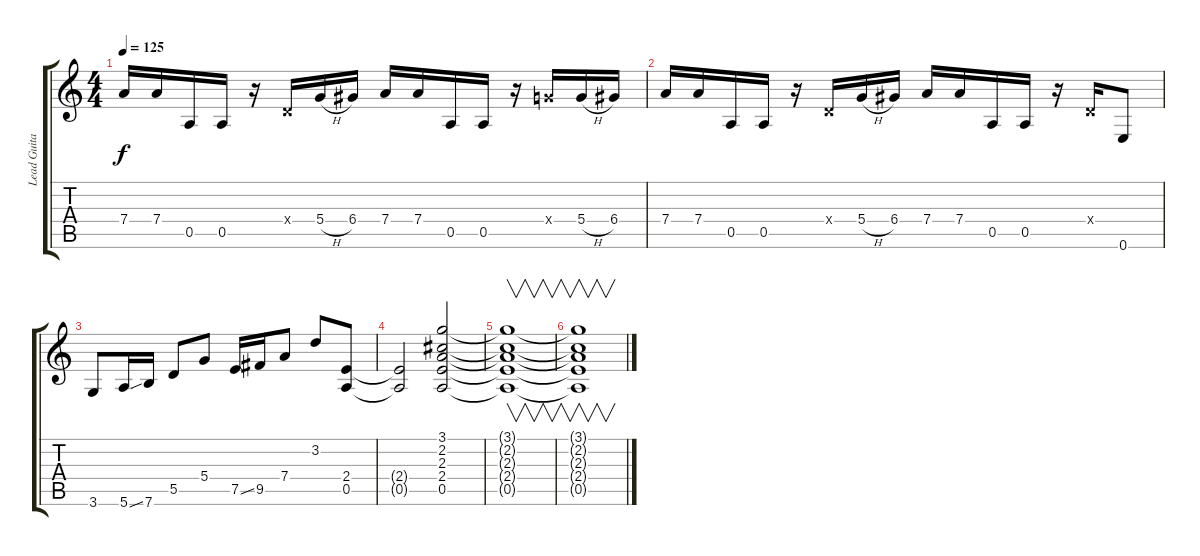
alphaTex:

\track ("Lead Guitar" "Lead Guita") {instrument overdrivenguitar}
\staff {score tabs}
\tuning (E4 B3 G3 D3 A2 E2) {hide}
\ts (4 4)
\tempo 125
\clef g2
\ks c
7.4.16{dy f} 7.4.16 0.5.16 0.5.16 r.16 0.4{x}.16 5.4{h}.16 6.4.16 7.4.16 7.4.16 0.5.16 0.5.16 r.16 5.4{x}.16 5.4{h}.16 6.4.16 |
7.4.16 7.4.16 0.5.16 0.5.16 r.16 0.4{x}.16 5.4{h}.16 6.4.16 7.4.16 7.4.16 0.5.16 0.5.16 r.16 0.4{x}.16 0.6.8 |
3.6.8 5.6{ss}.16 7.6.16 5.5.8 5.4.8 7.5{ss}.16 9.5.16 7.4.8 3.2.8 (2.4 0.5).8 |
(2.4{t} 0.5{t}).2 (3.1 2.2 2.3 2.4 0.5).2 |
(3.1{t} 2.2{t} 2.3{t} 2.4{t} 0.5{t}).1{v} |
(3.1{t} 2.2{t} 2.3{t} 2.4{t} 0.5{t}).1{v}
